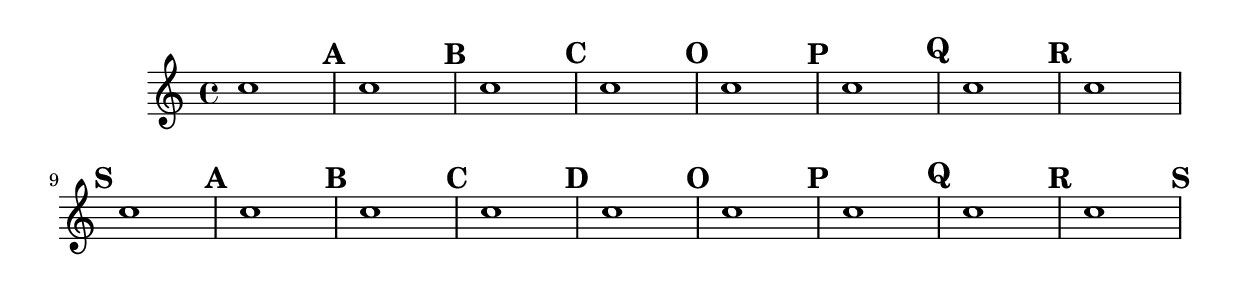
%% Do not edit this file; it is automatically
%% generated from LSR http://lsr.dsi.unimi.it
%% This file is in the public domain.
\version "2.13.10"

\header {
  lsrtags = "rhythms"

  texidoc = "
This snippet demonstrates how to obtain automatic ordered rehearsal
marks, but from the letter or number desired.

"
  doctitle = "Forcing rehearsal marks to start from a given letter or number"
} % begin verbatim

\relative c'' {
  c1 \mark \default
  c1 \mark \default
  c1 \mark \default
  c1 \mark #14
  c1 \mark \default
  c1 \mark \default
  c1 \mark \default
  c1 \mark \default
  \break
  \set Score.markFormatter = #format-mark-numbers
  c1 \mark #1
  c1 \mark \default
  c1 \mark \default
  c1 \mark \default
  c1 \mark #14
  c1 \mark \default
  c1 \mark \default
  c1 \mark \default
  c1 \mark \default
}

